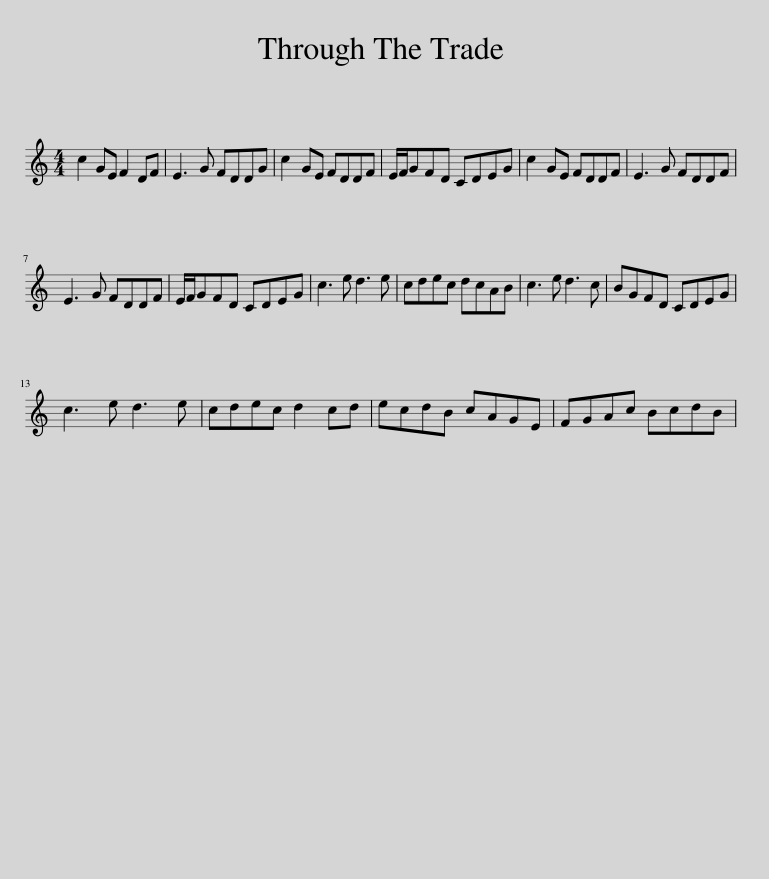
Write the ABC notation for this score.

X:1
L:1/8
M:4/4
I:linebreak $
K:C
V:1 treble
V:1
 c2 GE F2 DF | E3 G FDDG | c2 GE FDDF | E/F/GFD CDEG | c2 GE FDDF | %5
 E3 G FDDF |$ E3 G FDDF | E/F/GFD CDEG | c3 e d3 e | cdec dcAB | %10
 c3 e d3 c | BGFD CDEG |$ c3 e d3 e | cdec d2 cd | ecdB cAGE | %15
 FGAc BcdB | %16
